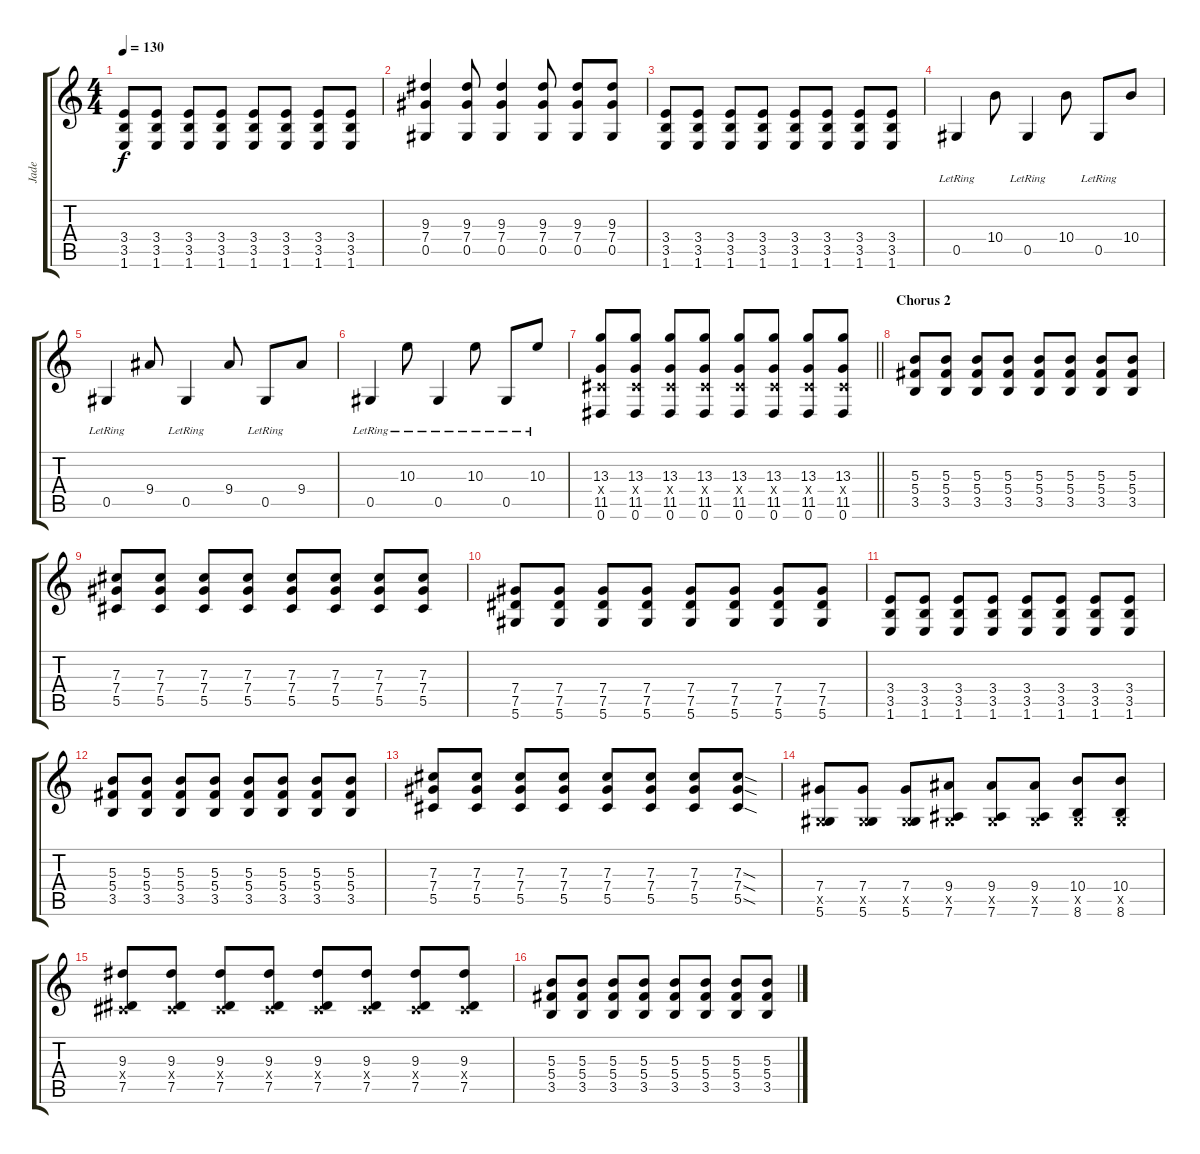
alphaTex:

\track ("Jade  " "Jade  ") {instrument electricguitarclean}
\staff {score tabs}
\tuning (Eb4 Bb3 Gb3 Db3 Ab2 Eb2) {hide}
\ts (4 4)
\tempo 130
\clef g2
\ks c
(3.4 3.5 1.6).8{dy f volume 7} (3.4 3.5 1.6).8{volume 9} (3.4 3.5 1.6).8{volume 10} (3.4 3.5 1.6).8{volume 13} (3.4 3.5 1.6).8 (3.4 3.5 1.6).8 (3.4 3.5 1.6).8 (3.4 3.5 1.6).8 |
(9.3 7.4 0.5).4 (9.3 7.4 0.5).8 (9.3 7.4 0.5).4 (9.3 7.4 0.5).8 (9.3 7.4 0.5).8 (9.3 7.4 0.5).8 |
(3.4 3.5 1.6).8{volume 7} (3.4 3.5 1.6).8{volume 9} (3.4 3.5 1.6).8{volume 10} (3.4 3.5 1.6).8{volume 13} (3.4 3.5 1.6).8 (3.4 3.5 1.6).8 (3.4 3.5 1.6).8 (3.4 3.5 1.6).8 |
0.5{lr}.4 10.4.8 0.5{lr}.4 10.4.8 0.5{lr}.8 10.4.8 |
0.5{lr}.4 9.4.8 0.5{lr}.4 9.4.8 0.5{lr}.8 9.4.8 |
0.5{lr}.4 10.3{lr}.8 0.5{lr}.4 10.3{lr}.8 0.5{lr}.8 10.3{lr}.8 |
\barLineRight lightlight
(13.3 0.4{x} 11.5 0.6).8 (13.3 0.4{x} 11.5 0.6).8 (13.3 0.4{x} 11.5 0.6).8 (13.3 0.4{x} 11.5 0.6).8 (13.3 0.4{x} 11.5 0.6).8 (13.3 0.4{x} 11.5 0.6).8 (13.3 0.4{x} 11.5 0.6).8 (13.3 0.4{x} 11.5 0.6).8 |
\section ("" "Chorus 2")
(5.3 5.4 3.5).8 (5.3 5.4 3.5).8 (5.3 5.4 3.5).8 (5.3 5.4 3.5).8 (5.3 5.4 3.5).8 (5.3 5.4 3.5).8 (5.3 5.4 3.5).8 (5.3 5.4 3.5).8 |
(7.3 7.4 5.5).8 (7.3 7.4 5.5).8 (7.3 7.4 5.5).8 (7.3 7.4 5.5).8 (7.3 7.4 5.5).8 (7.3 7.4 5.5).8 (7.3 7.4 5.5).8 (7.3 7.4 5.5).8 |
(7.4 7.5 5.6).8 (7.4 7.5 5.6).8 (7.4 7.5 5.6).8 (7.4 7.5 5.6).8 (7.4 7.5 5.6).8 (7.4 7.5 5.6).8 (7.4 7.5 5.6).8 (7.4 7.5 5.6).8 |
(3.4 3.5 1.6).8 (3.4 3.5 1.6).8 (3.4 3.5 1.6).8 (3.4 3.5 1.6).8 (3.4 3.5 1.6).8 (3.4 3.5 1.6).8 (3.4 3.5 1.6).8 (3.4 3.5 1.6).8 |
(5.3 5.4 3.5).8 (5.3 5.4 3.5).8 (5.3 5.4 3.5).8 (5.3 5.4 3.5).8 (5.3 5.4 3.5).8 (5.3 5.4 3.5).8 (5.3 5.4 3.5).8 (5.3 5.4 3.5).8 |
(7.3 7.4 5.5).8 (7.3 7.4 5.5).8 (7.3 7.4 5.5).8 (7.3 7.4 5.5).8 (7.3 7.4 5.5).8 (7.3 7.4 5.5).8 (7.3 7.4 5.5).8 (7.3{sod} 7.4{sod} 5.5{sod}).8 |
(7.4 0.5{x} 5.6).8 (7.4 0.5{x} 5.6).8 (7.4 0.5{x} 5.6).8 (9.4 0.5{x} 7.6).8 (9.4 0.5{x} 7.6).8 (9.4 0.5{x} 7.6).8 (10.4 0.5{x} 8.6).8 (10.4 0.5{x} 8.6).8 |
(9.3 0.4{x} 7.5).8 (9.3 0.4{x} 7.5).8 (9.3 0.4{x} 7.5).8 (9.3 0.4{x} 7.5).8 (9.3 0.4{x} 7.5).8 (9.3 0.4{x} 7.5).8 (9.3 0.4{x} 7.5).8 (9.3 0.4{x} 7.5).8 |
(5.3 5.4 3.5).8 (5.3 5.4 3.5).8 (5.3 5.4 3.5).8 (5.3 5.4 3.5).8 (5.3 5.4 3.5).8 (5.3 5.4 3.5).8 (5.3 5.4 3.5).8 (5.3 5.4 3.5).8
